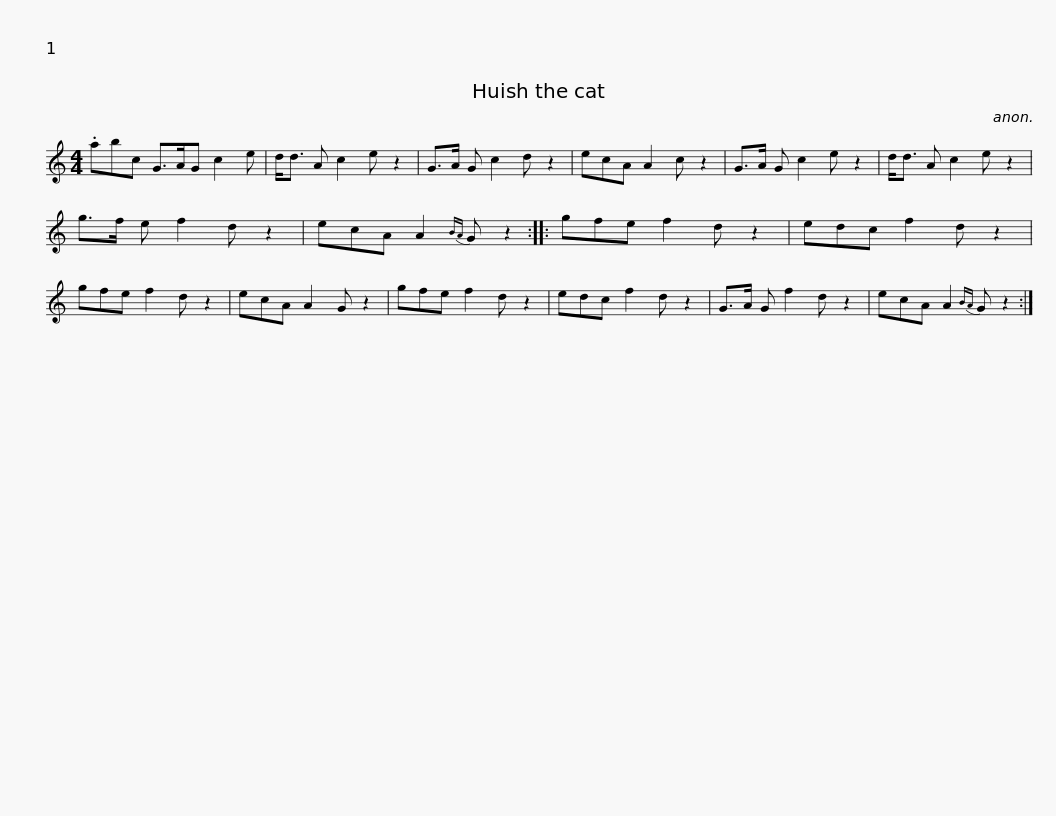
X:1
L:1/8
M:4/4
I:linebreak $
K:C
V:1 treble
V:1
 .abc G>AG c2 e | d<d A c2 e z2 | G>A G c2 d z2 | ecA A2 c z2 | G>A G c2 e z2 | %5
 d<d A c2 e z2 |$ g>f e f2 d z2 | ecA A2{BA} G z2 :: gfe f2 d z2 | edc f2 d z2 | %10
 gfe f2 d z2 | ecA A2 G z2 |$ gfe f2 d z2 | edc f2 d z2 | G>A G f2 d z2 | %15
 ecA A2{BA} G z2 :| %16
